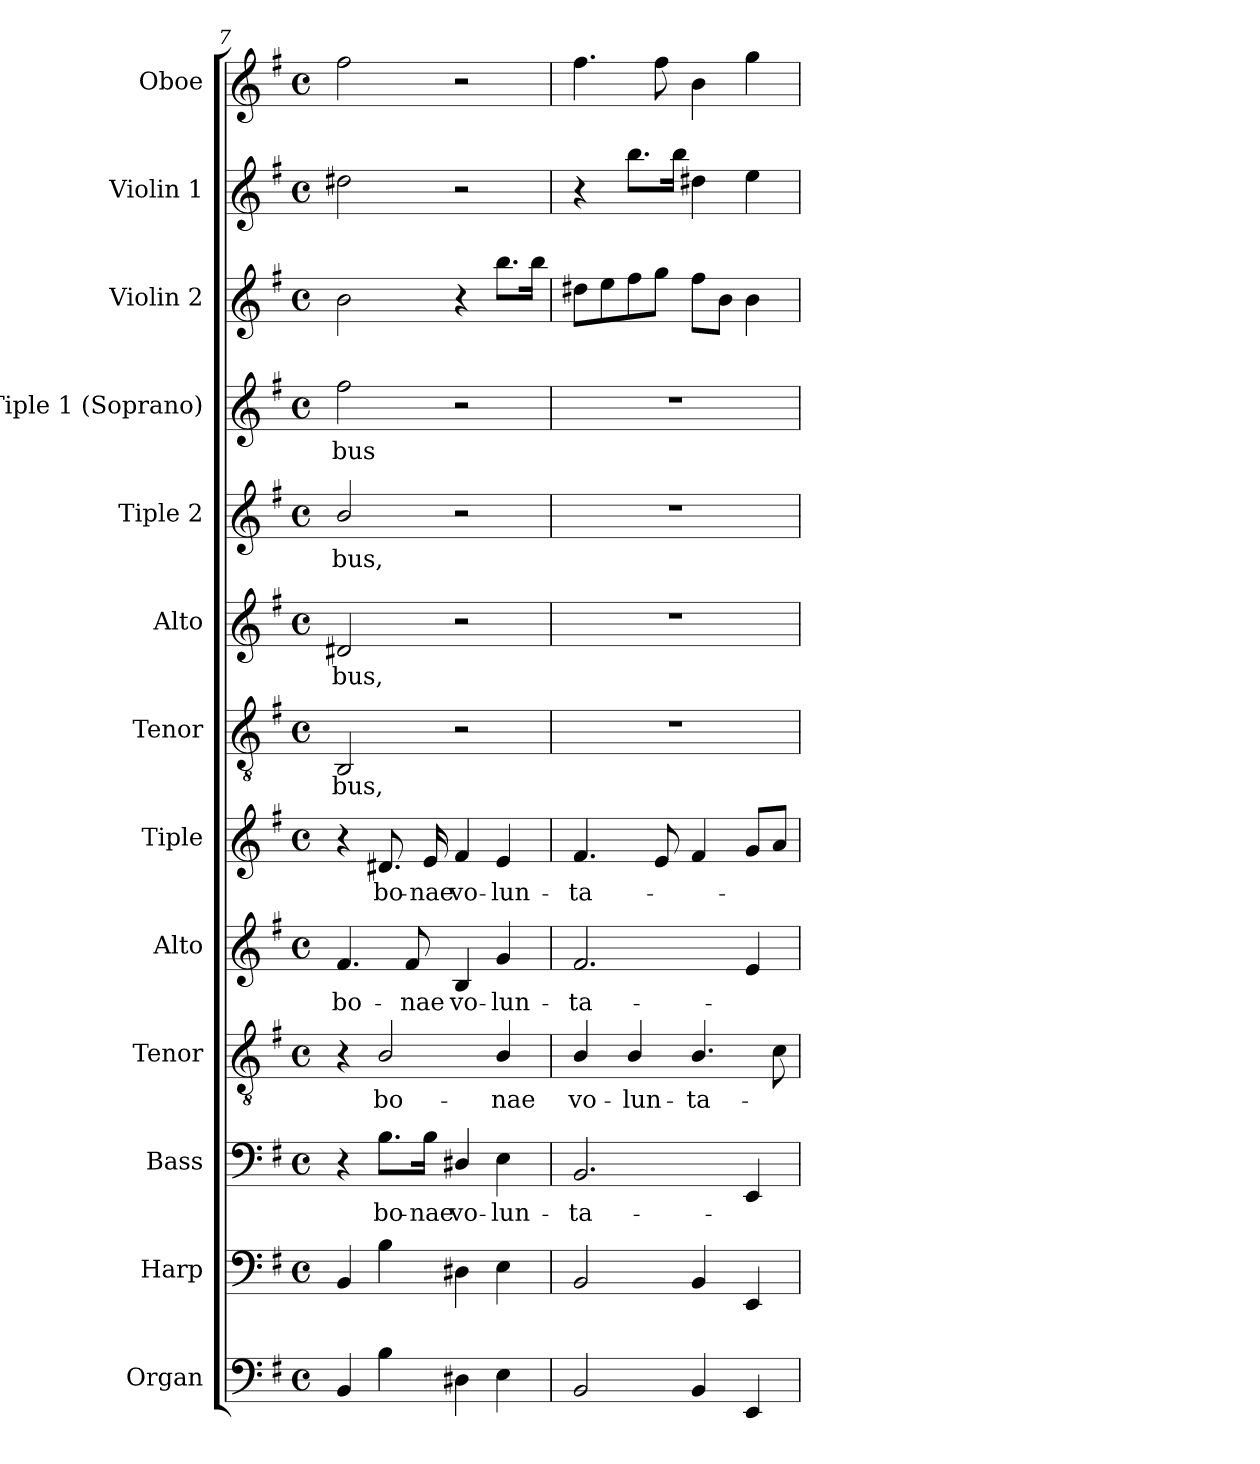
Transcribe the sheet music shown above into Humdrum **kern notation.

**kern	**kern	**kern	**text	**kern	**text	**kern	**text	**kern	**text	**kern	**text	**kern	**text	**kern	**text	**kern	**text	**kern	**kern	**kern
*part13	*part12	*part11	*part11	*part10	*part10	*part9	*part9	*part8	*part8	*part7	*part7	*part6	*part6	*part5	*part5	*part4	*part4	*part3	*part2	*part1
*staff13	*staff12	*staff11	*staff11	*staff10	*staff10	*staff9	*staff9	*staff8	*staff8	*staff7	*staff7	*staff6	*staff6	*staff5	*staff5	*staff4	*staff4	*staff3	*staff2	*staff1
*I"Organ	*I"Harp	*I"Bass	*	*I"Tenor	*	*I"Alto	*	*I"Tiple	*	*I"Tenor	*	*I"Alto	*	*I"Tiple 2	*	*I"Tiple 1 (Soprano)	*	*I"Violin 2	*I"Violin 1	*I"Oboe
*I'Org.	*I'Hp.	*I'B.	*	*I'T.	*	*I'A.	*	*	*	*I'T.	*	*I'A.	*	*	*	*I'S1.	*	*I'Vln. 2	*I'Vln. 1	*I'Ob.
*clefF4	*clefF4	*clefF4	*	*clefGv2	*	*clefG2	*	*clefG2	*	*clefGv2	*	*clefG2	*	*clefG2	*	*clefG2	*	*clefG2	*clefG2	*clefG2
*	*	*	*	*ITrd7c12	*	*	*	*	*	*ITrd7c12	*	*	*	*	*	*	*	*	*	*
*k[f#]	*k[f#]	*k[f#]	*	*k[f#]	*	*k[f#]	*	*k[f#]	*	*k[f#]	*	*k[f#]	*	*k[f#]	*	*k[f#]	*	*k[f#]	*k[f#]	*k[f#]
*G:	*G:	*G:	*	*G:	*	*G:	*	*G:	*	*G:	*	*G:	*	*G:	*	*G:	*	*G:	*G:	*G:
*M4/4	*M4/4	*M4/4	*	*M4/4	*	*M4/4	*	*M4/4	*	*M4/4	*	*M4/4	*	*M4/4	*	*M4/4	*	*M4/4	*M4/4	*M4/4
*met(c)	*met(c)	*met(c)	*	*met(c)	*	*met(c)	*	*met(c)	*	*met(c)	*	*met(c)	*	*met(c)	*	*met(c)	*	*met(c)	*met(c)	*met(c)
=7	=7	=7	=7	=7	=7	=7	=7	=7	=7	=7	=7	=7	=7	=7	=7	=7	=7	=7	=7	=7
!	!	!	!	!	!	!	!LO:LY:b:color=#000000	!	!	!	!	!	!	!	!	!	!	!	!	!
!	!	!	!	!	!	!	!	!	!	!	!LO:LY:b:color=#000000	!	!	!	!	!	!	!	!	!
!	!	!	!	!	!	!	!	!	!	!	!	!	!LO:LY:b:color=#000000	!	!	!	!	!	!	!
!	!	!	!	!	!	!	!	!	!	!	!	!	!	!	!LO:LY:b:color=#000000	!	!	!	!	!
!	!	!	!	!	!	!	!	!	!	!	!	!	!	!	!	!	!LO:LY:b:color=#000000	!	!	!
4BBi/	4BBi/	4r	.	4r	.	4.f#i/	bo-	4r	.	2BBBi/	-bus,	2d#Xi/	-bus,	2bi/	-bus,	2ff#i\	-bus	2bi\	2dd#Xi\	2ff#i\
!	!	!	!LO:LY:b:color=#000000	!	!	!	!	!	!	!	!	!	!	!	!	!	!	!	!	!
!	!	!	!	!	!LO:LY:b:color=#000000	!	!	!	!	!	!	!	!	!	!	!	!	!	!	!
!	!	!	!	!	!	!	!	!	!LO:LY:b:color=#000000	!	!	!	!	!	!	!	!	!	!	!
4Bi\	4Bi\	8.Bi\L	bo-	2BBi/	bo-	.	.	8.d#Xi/	bo-	.	.	.	.	.	.	.	.	.	.	.
!	!	!	!	!	!	!	!LO:LY:b:color=#000000	!	!	!	!	!	!	!	!	!	!	!	!	!
.	.	.	.	.	.	8f#i/	-nae	.	.	.	.	.	.	.	.	.	.	.	.	.
!	!	!	!LO:LY:b:color=#000000	!	!	!	!	!	!	!	!	!	!	!	!	!	!	!	!	!
!	!	!	!	!	!	!	!	!	!LO:LY:b:color=#000000	!	!	!	!	!	!	!	!	!	!	!
.	.	16Bi\Jk	-nae	.	.	.	.	16ei/	-nae	.	.	.	.	.	.	.	.	.	.	.
!	!	!	!LO:LY:b:color=#000000	!	!	!	!	!	!	!	!	!	!	!	!	!	!	!	!	!
!	!	!	!	!	!	!	!LO:LY:b:color=#000000	!	!	!	!	!	!	!	!	!	!	!	!	!
!	!	!	!	!	!	!	!	!	!LO:LY:b:color=#000000	!	!	!	!	!	!	!	!	!	!	!
4D#Xi\	4D#Xi\	4D#Xi/	vo-	.	.	4Bi/	vo-	4f#i/	vo-	2r	.	2r	.	2r	.	2r	.	4r	2r	2r
!	!	!	!LO:LY:b:color=#000000	!	!	!	!	!	!	!	!	!	!	!	!	!	!	!	!	!
!	!	!	!	!	!LO:LY:b:color=#000000	!	!	!	!	!	!	!	!	!	!	!	!	!	!	!
!	!	!	!	!	!	!	!LO:LY:b:color=#000000	!	!	!	!	!	!	!	!	!	!	!	!	!
!	!	!	!	!	!	!	!	!	!LO:LY:b:color=#000000	!	!	!	!	!	!	!	!	!	!	!
4Ei\	4Ei\	4Ei\	-lun-	4BBi/	-nae	4gi/	-lun-	4ei/	-lun-	.	.	.	.	.	.	.	.	8.bbi\L	.	.
.	.	.	.	.	.	.	.	.	.	.	.	.	.	.	.	.	.	16bbi\Jk	.	.
!!LO:PB:g=z
=8	=8	=8	=8	=8	=8	=8	=8	=8	=8	=8	=8	=8	=8	=8	=8	=8	=8	=8	=8	=8
!	!	!	!LO:LY:b:color=#000000	!	!	!	!	!	!	!	!	!	!	!	!	!	!	!	!	!
!	!	!	!	!	!LO:LY:b:color=#000000	!	!	!	!	!	!	!	!	!	!	!	!	!	!	!
!	!	!	!	!	!	!	!LO:LY:b:color=#000000	!	!	!	!	!	!	!	!	!	!	!	!	!
!	!	!	!	!	!	!	!	!	!LO:LY:b:color=#000000	!	!	!	!	!	!	!	!	!	!	!
2BBi/	2BBi/	2.BBi/	-ta-	4BBi/	vo-	2.f#i/	-ta-	4.f#i/	-ta-	1r	.	1r	.	1r	.	1r	.	8dd#Xi\L	4r	4.ff#i\
.	.	.	.	.	.	.	.	.	.	.	.	.	.	.	.	.	.	8eei\	.	.
!	!	!	!	!	!LO:LY:b:color=#000000	!	!	!	!	!	!	!	!	!	!	!	!	!	!	!
.	.	.	.	4BBi/	-lun-	.	.	.	.	.	.	.	.	.	.	.	.	8ff#i\	8.bbi\L	.
.	.	.	.	.	.	.	.	8ei/	.	.	.	.	.	.	.	.	.	8ggi\J	.	8ff#i\
.	.	.	.	.	.	.	.	.	.	.	.	.	.	.	.	.	.	.	16bbi\Jk	.
!	!	!	!	!	!LO:LY:b:color=#000000	!	!	!	!	!	!	!	!	!	!	!	!	!	!	!
4BBi/	4BBi/	.	.	4.BBi/	-ta-	.	.	4f#i/	.	.	.	.	.	.	.	.	.	8ff#i\L	4dd#Xi\	4bi\
.	.	.	.	.	.	.	.	.	.	.	.	.	.	.	.	.	.	8bi\J	.	.
4EEi/	4EEi/	4EEi/	.	.	.	4ei/	.	8gi/L	.	.	.	.	.	.	.	.	.	4bi\	4eei\	4ggi\
.	.	.	.	8Ci\	.	.	.	8ai/J	.	.	.	.	.	.	.	.	.	.	.	.
=	=	=	=	=	=	=	=	=	=	=	=	=	=	=	=	=	=	=	=	=
*-	*-	*-	*-	*-	*-	*-	*-	*-	*-	*-	*-	*-	*-	*-	*-	*-	*-	*-	*-	*-
